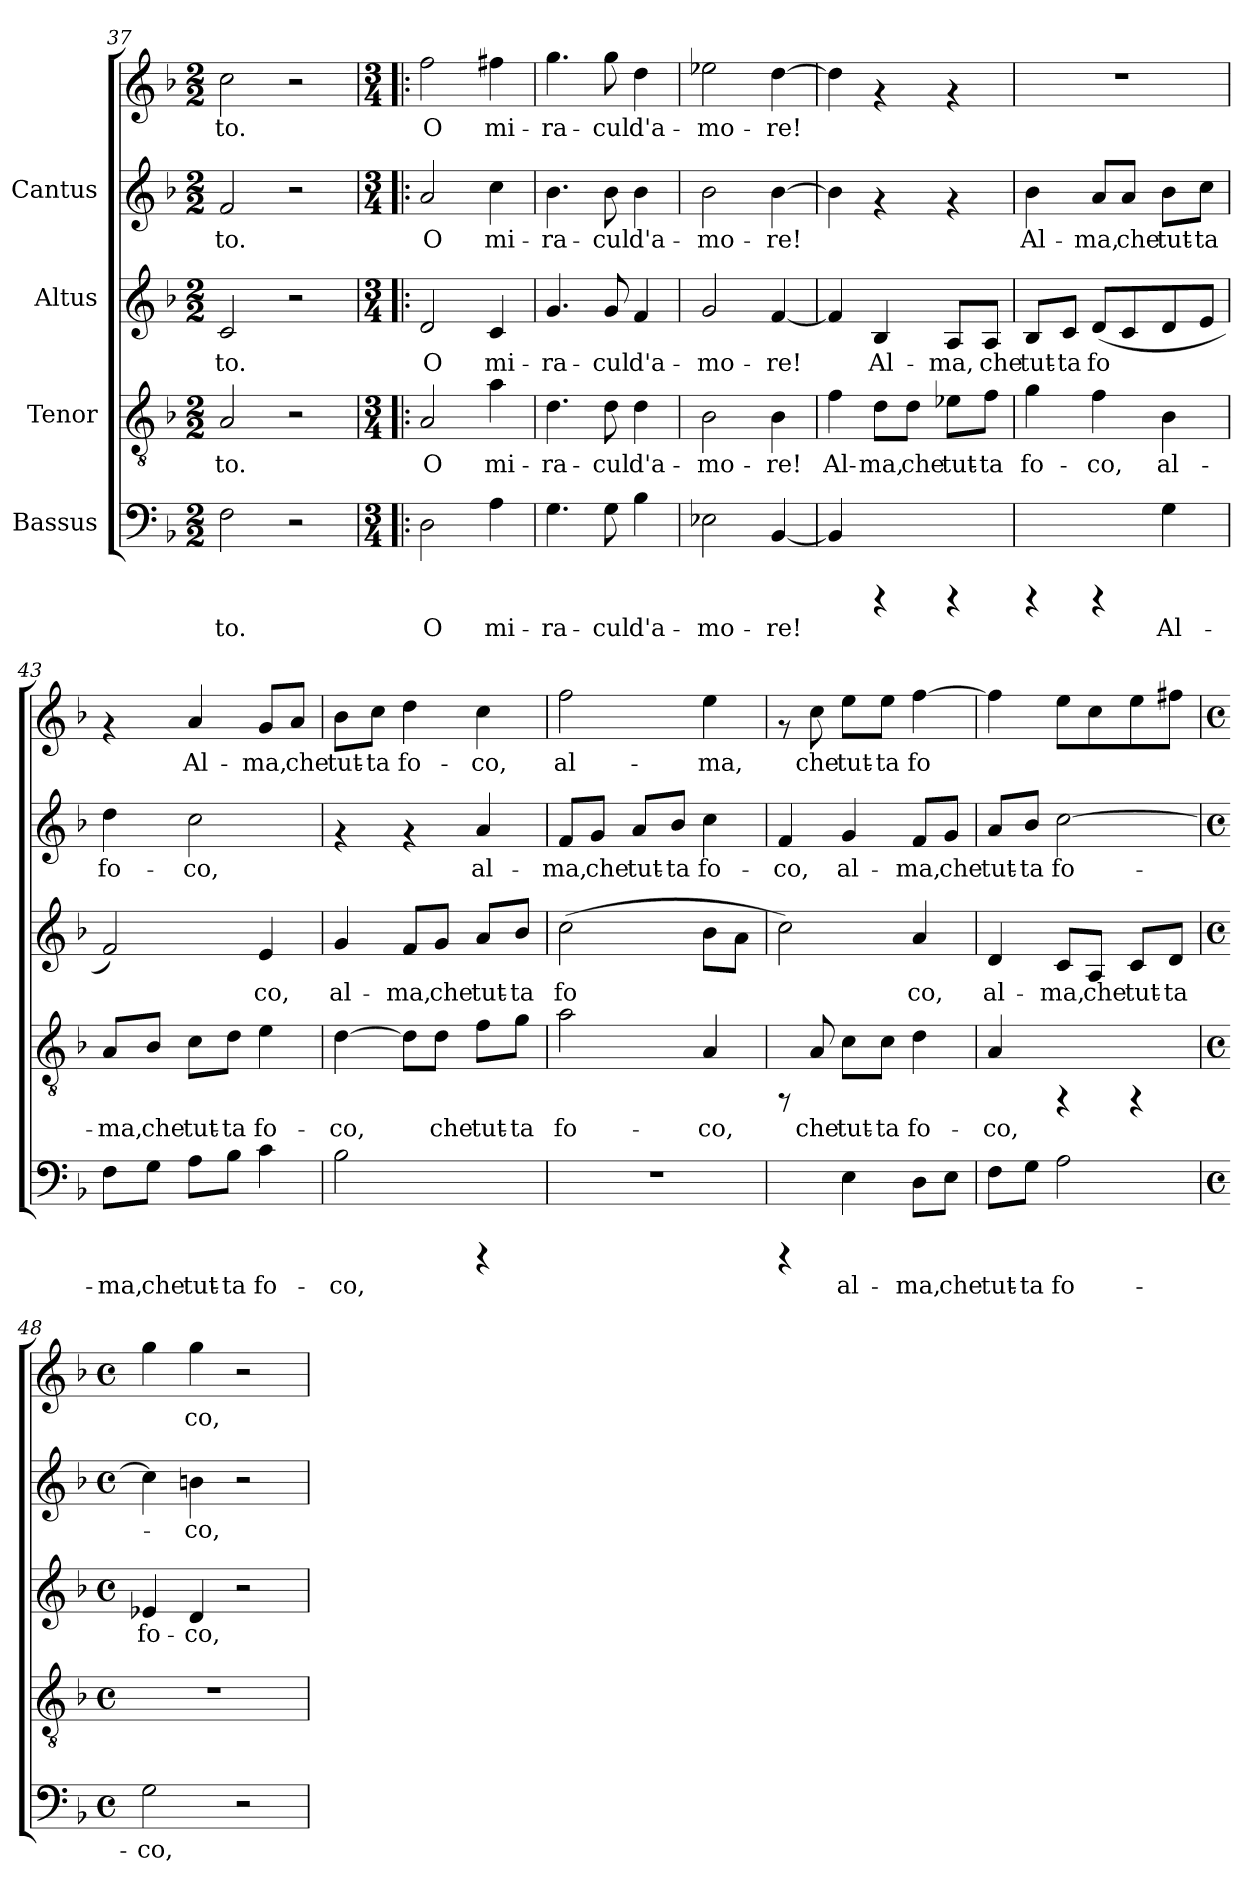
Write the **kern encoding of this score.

**kern	**text	**kern	**text	**kern	**text	**kern	**text	**kern	**text
*part4	*part4	*part3	*part3	*part2	*part2	*part1	*part1	*part1	*part1
*staff5	*staff5	*staff4	*staff4	*staff3	*staff3	*staff2	*staff2	*staff1	*staff1
*I"Bassus	*	*I"Tenor	*	*I"Altus	*	*I"Cantus	*	*	*
*clefF4	*	*clefGv2	*	*clefG2	*	*clefG2	*	*clefG2	*
*k[b-]	*	*k[b-]	*	*k[b-]	*	*k[b-]	*	*k[b-]	*
*F:	*	*F:	*	*F:	*	*F:	*	*F:	*
*M2/2	*	*M2/2	*	*M2/2	*	*M2/2	*	*M2/2	*
=37	=37	=37	=37	=37	=37	=37	=37	=37	=37
!	!LO:LY:b:cj	!	!LO:LY:b:cj	!	!LO:LY:b:cj	!	!LO:LY:b:cj	!	!LO:LY:b:cj
2F\	-to.	2A/	-to.	2c/	-to.	2f/	to.	2cc\	-to.
2r	.	2r	.	2r	.	2r	.	2r	.
=38!|:	=38!|:	=38!|:	=38!|:	=38!|:	=38!|:	=38!|:	=38!|:	=38!|:	=38!|:
*M3/4	*	*M3/4	*	*M3/4	*	*M3/4	*	*M3/4	*
*	*	*	*	*	*	*	*	*MM108	*
!	!LO:LY:b:cj	!	!LO:LY:b:cj	!	!LO:LY:b:cj	!	!LO:LY:b:cj	!	!LO:LY:b:cj
2D\	O	2A/	O	2d/	O	2a/	-O	2ff\	O
!	!LO:LY:b:cj	!	!LO:LY:b:cj	!	!LO:LY:b:cj	!	!LO:LY:b:cj	!	!LO:LY:b:cj
4A\	mi-	4a\	mi-	4c/	mi-	4cc\	mi-	4ff#X\	mi-
=39	=39	=39	=39	=39	=39	=39	=39	=39	=39
!	!LO:LY:b:cj	!	!LO:LY:b:cj	!	!LO:LY:b:cj	!	!LO:LY:b:cj	!	!LO:LY:b:cj
4.G\	-ra-	4.d\	-ra-	4.g/	-ra-	4.b-\	-ra-	4.gg\	-ra-
!	!LO:LY:b:cj	!	!LO:LY:b:cj	!	!LO:LY:b:cj	!	!LO:LY:b:cj	!	!LO:LY:b:cj
8G\	-cul	8d\	-cul	8g/	-cul	8b-\	-cul	8gg\	-cul
!	!LO:LY:b:cj	!	!LO:LY:b:cj	!	!LO:LY:b:cj	!	!LO:LY:b:cj	!	!LO:LY:b:cj
4B-\	d'a-	4d\	d'a-	4f/	d'a-	4b-\	d'a-	4dd\	d'a-
=40	=40	=40	=40	=40	=40	=40	=40	=40	=40
!	!LO:LY:b:cj	!	!LO:LY:b:cj	!	!LO:LY:b:cj	!	!LO:LY:b:cj	!	!LO:LY:b:cj
2E-X\	-mo-	2B-\	-mo-	2g/	-mo-	2b-\	mo-	2ee-X\	-mo-
!	!LO:LY:b:cj	!	!LO:LY:b:cj	!	!LO:LY:b:cj	!	!LO:LY:b:cj	!	!LO:LY:b:cj
[<4BB-/	-re!	4B-\	-re!	[<4f/	-re!	[>4b-\	-re!	[>4dd\	-re!
=41	=41	=41	=41	=41	=41	=41	=41	=41	=41
!	!	!	!LO:LY:b:cj	!	!LO:LY:b:cj	!	!	!	!
4BB-/]	.	4f\	Al-	4f/]	.	4b-\]	.	4dd\]	.
!	!	!	!LO:LY:b:cj	!	!LO:LY:b:cj	!	!	!	!
4rCCC	.	8d\L	-ma,	4B-/	Al-	4rf	.	4rf	.
!	!	!	!LO:LY:b:cj	!	!	!	!	!	!
.	.	8d\J	che	.	.	.	.	.	.
!	!	!	!LO:LY:b:cj	!	!LO:LY:b:cj	!	!	!	!
4rCCC	.	8e-X\L	tut-	8A/L	-ma,	4rf	.	4rf	.
!	!	!	!LO:LY:b:cj	!	!LO:LY:b:cj	!	!	!	!
.	.	8f\J	-ta	8A/J	che	.	.	.	.
!!LO:PB:g=z
=42	=42	=42	=42	=42	=42	=42	=42	=42	=42
!	!	!	!LO:LY:b:cj	!	!LO:LY:b:cj	!	!LO:LY:b:cj	!	!
4rCCC	.	4g\	fo-	8B-/L	tut-	4b-\	Al-	2.r	.
!	!	!	!	!	!LO:LY:b:cj	!	!	!	!
.	.	.	.	8c/J	-ta	.	.	.	.
!	!	!	!LO:LY:b:cj	!	!LO:LY:b:cj	!	!LO:LY:b:cj	!	!
4rCCC	.	4f\	-co,	(<8d/L	fo-	8a/L	-ma,	.	.
!	!	!	!	!	!LO:LY:b:cj	!	!LO:LY:b:cj	!	!
.	.	.	.	8c/	--	8a/J	che	.	.
!	!LO:LY:b:cj	!	!LO:LY:b:cj	!	!LO:LY:b:cj	!	!LO:LY:b:cj	!	!
4G\	Al-	4B-\	al-	8d/	--	8b-\L	tut-	.	.
!	!	!	!	!	!LO:LY:b:cj	!	!LO:LY:b:cj	!	!
.	.	.	.	8e/J	--	8cc\J	-ta	.	.
=43	=43	=43	=43	=43	=43	=43	=43	=43	=43
!	!LO:LY:b:cj	!	!LO:LY:b:cj	!	!LO:LY:b:cj	!	!LO:LY:b:cj	!	!
8F\L	-ma,	8A/L	-ma,	2f/)	-	4dd\	fo-	4rf	.
!	!LO:LY:b:cj	!	!LO:LY:b:cj	!	!	!	!	!	!
8G\J	che	8B-/J	che	.	.	.	.	.	.
!	!LO:LY:b:cj	!	!LO:LY:b:cj	!	!	!	!LO:LY:b:cj	!	!LO:LY:b:cj
8A\L	tut-	8c\L	tut-	.	.	2cc\	-co,	4a/	Al-
!	!LO:LY:b:cj	!	!LO:LY:b:cj	!	!	!	!	!	!
8B-\J	-ta	8d\J	-ta	.	.	.	.	.	.
!	!LO:LY:b:cj	!	!LO:LY:b:cj	!	!LO:LY:b:cj	!	!	!	!LO:LY:b:cj
4c\	fo-	4e\	fo-	4e/	co,	.	.	8g/L	-ma,
!	!	!	!	!	!	!	!	!	!LO:LY:b:cj
.	.	.	.	.	.	.	.	8a/J	che
=44	=44	=44	=44	=44	=44	=44	=44	=44	=44
!	!LO:LY:b:cj	!	!LO:LY:b:cj	!	!LO:LY:b:cj	!	!	!	!LO:LY:b:cj
2B-\	-co,	[>4d\	-co,	4g/	al-	4rf	.	8b-\L	tut-
!	!	!	!	!	!	!	!	!	!LO:LY:b:cj
.	.	.	.	.	.	.	.	8cc\J	-ta
!	!	!	!LO:LY:b:cj	!	!LO:LY:b:cj	!	!	!	!LO:LY:b:cj
.	.	8d\L]	.	8f/L	-ma,	4rf	.	4dd\	fo-
!	!	!	!LO:LY:b:cj	!	!LO:LY:b:cj	!	!	!	!
.	.	8d\J	che	8g/J	che	.	.	.	.
!	!	!	!LO:LY:b:cj	!	!LO:LY:b:cj	!	!LO:LY:b:cj	!	!LO:LY:b:cj
4rCCC	.	8f\L	tut-	8a/L	tut-	4a/	al-	4cc\	-co,
!	!	!	!LO:LY:b:cj	!	!LO:LY:b:cj	!	!	!	!
.	.	8g\J	-ta	8b-/J	-ta	.	.	.	.
=45	=45	=45	=45	=45	=45	=45	=45	=45	=45
!	!	!	!LO:LY:b:cj	!	!LO:LY:b:cj	!	!LO:LY:b:cj	!	!LO:LY:b:cj
2.r	.	2a\	fo-	(>2cc\	fo-	8f/L	ma,	2ff\	-al-
!	!	!	!	!	!	!	!LO:LY:b:cj	!	!
.	.	.	.	.	.	8g/J	che	.	.
!	!	!	!	!	!	!	!LO:LY:b:cj	!	!
.	.	.	.	.	.	8a/L	tut-	.	.
!	!	!	!	!	!	!	!LO:LY:b:cj	!	!
.	.	.	.	.	.	8b-/J	-ta	.	.
!	!	!	!LO:LY:b:cj	!	!LO:LY:b:cj	!	!LO:LY:b:cj	!	!LO:LY:b:cj
.	.	4A/	-co,	8b-\L	--	4cc\	fo-	4ee\	-ma,
!	!	!	!	!	!LO:LY:b:cj	!	!	!	!
.	.	.	.	8a\J	--	.	.	.	.
!!LO:LB:g=z
=46	=46	=46	=46	=46	=46	=46	=46	=46	=46
!	!	!	!	!	!LO:LY:b:cj	!	!LO:LY:b:cj	!	!
4rCCC	.	8rFF	.	2cc\)	-	4f/	-co,	8rf	.
!	!	!	!LO:LY:b:cj	!	!	!	!	!	!LO:LY:b:cj
.	.	8A/	che	.	.	.	.	8cc\	-che
!	!LO:LY:b:cj	!	!LO:LY:b:cj	!	!	!	!LO:LY:b:cj	!	!LO:LY:b:cj
4E\	al-	8c\L	tut-	.	.	4g/	al-	8ee\L	tut-
!	!	!	!LO:LY:b:cj	!	!	!	!	!	!LO:LY:b:cj
.	.	8c\J	-ta	.	.	.	.	8ee\J	-ta
!	!LO:LY:b:cj	!	!LO:LY:b:cj	!	!LO:LY:b:cj	!	!LO:LY:b:cj	!	!LO:LY:b:cj
8D\L	-ma,	4d\	fo-	4a/	co,	8f/L	-ma,	[>4ff\	fo-
!	!LO:LY:b:cj	!	!	!	!	!	!LO:LY:b:cj	!	!
8E\J	che	.	.	.	.	8g/J	che	.	.
=47	=47	=47	=47	=47	=47	=47	=47	=47	=47
!	!LO:LY:b:cj	!	!LO:LY:b:cj	!	!LO:LY:b:cj	!	!LO:LY:b:cj	!	!
8F\L	tut-	4A/	-co,	4d/	al-	8a/L	tut-	4ff\]	.
!	!LO:LY:b:cj	!	!	!	!	!	!LO:LY:b:cj	!	!
8G\J	-ta	.	.	.	.	8b-/J	-ta	.	.
!	!LO:LY:b:cj	!	!	!	!LO:LY:b:cj	!	!LO:LY:b:cj	!	!
2A\	fo-	4rFF	.	8c/L	-ma,	[>2cc\	fo-	8ee\L	.
!	!	!	!	!	!LO:LY:b:cj	!	!	!	!
.	.	.	.	8A/J	che	.	.	8cc\	.
!	!	!	!	!	!LO:LY:b:cj	!	!	!	!
.	.	4rFF	.	8c/L	tut-	.	.	8ee\	.
!	!	!	!	!	!LO:LY:b:cj	!	!	!	!
.	.	.	.	8d/J	-ta	.	.	8ff#X\J	.
=48	=48	=48	=48	=48	=48	=48	=48	=48	=48
*M4/4	*	*M4/4	*	*M4/4	*	*M4/4	*	*M4/4	*
*met(c)	*	*met(c)	*	*met(c)	*	*met(c)	*	*met(c)	*
*	*	*	*	*	*	*	*	*MM144	*
!	!LO:LY:b:cj	!	!	!	!LO:LY:b:cj	!	!LO:LY:b:cj	!	!LO:LY:b:cj
2G\	-co,	1r	.	4e-X/	fo-	4cc\]	.	4gg\	-
!	!	!	!	!	!LO:LY:b:cj	!	!LO:LY:b:cj	!	!LO:LY:b:cj
.	.	.	.	4d/	-co,	4bn\	co,	4gg\	co,
2r	.	.	.	2r	.	2r	.	2r	.
=	=	=	=	=	=	=	=	=	=
*-	*-	*-	*-	*-	*-	*-	*-	*-	*-
